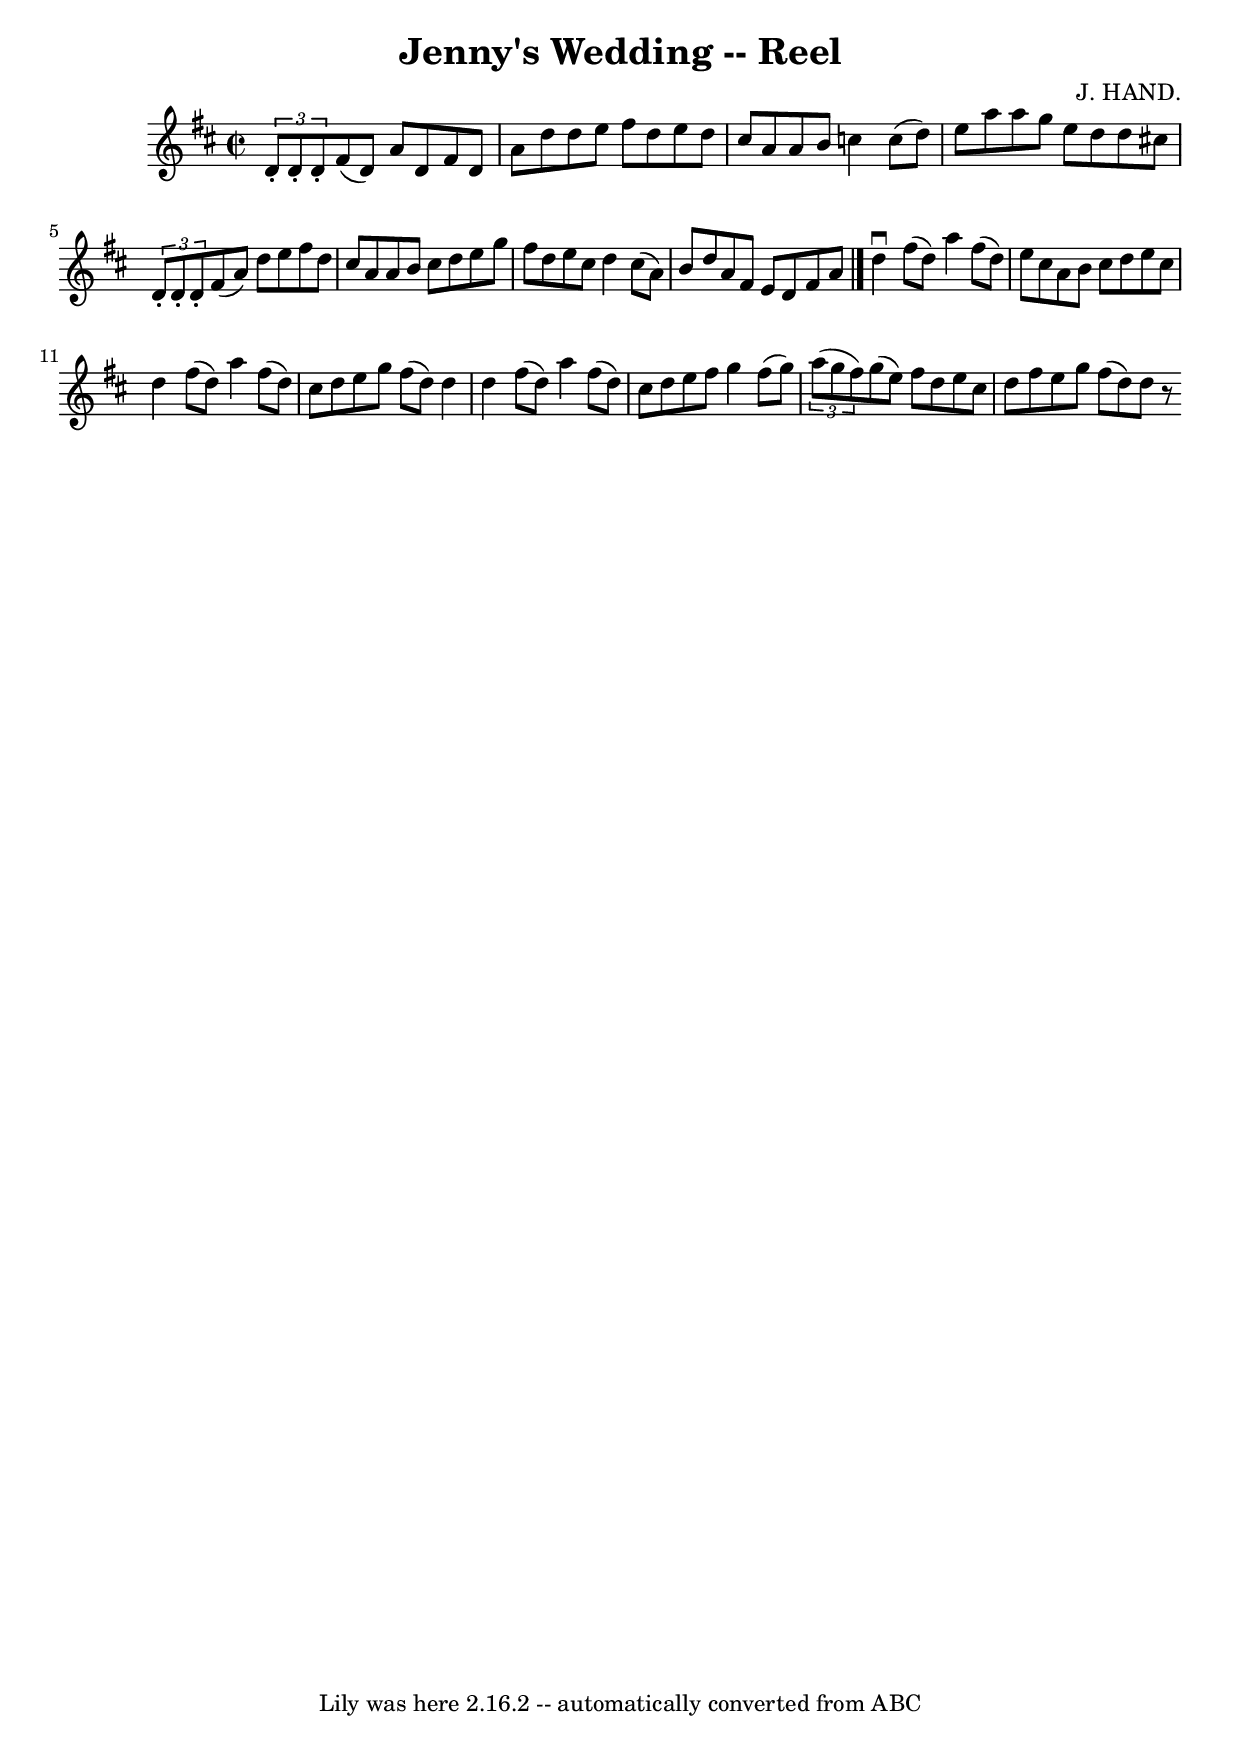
\version "2.16.2"
\include "Mammoth.ily"
\header {
  %% book = "Ryan's Mammoth Collection"
 composer = "J. HAND."
 crossRefNumber = "1"
 footnotes = "\\\\222"
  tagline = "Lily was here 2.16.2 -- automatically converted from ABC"
  title = "Jenny's Wedding -- Reel"

}
voicedefault =  {


  \override Staff.TimeSignature #'style = #'C
  \time 2/2 
  \key d \major
  \times 2/3 { d'8-. d'8-. d'8-.  	     } fs'8 (d'8) a'8 d'8 fs'8 d'8     |
 a'8 d''8 d''8 e''8 fs''8 d''8 e''8 d''8     |
 cs''8 a'8 a'8 b'8 c''4 c''8 (d''8)    |
 e''8 a''8 a''8 g''8 e''8 d''8 d''8 cs''!8     |
  \times 2/3 { d'8-. d'8-.  
	 d'8-.  	     } fs'8 (a'8) d''8 e''8 fs''8 d''8     |
 cs''8 a'8 a'8 b'8 cs''8 d''8 e''8 g''8     |
 fs''8 d''8 e''8 cs''8 d''4 cs''8 (a'8)    |
 b'8 d''8 a'8 fs'8 e'8 d'8 fs'8 a'8    \bar "|." d''4^\downbow fs''8 (d''8) a''4 fs''8 (d''8)    |
 e''8 cs''8 a'8 b'8 cs''8 d''8 e''8 cs''8     |
 d''4 fs''8 (d''8) a''4 fs''8 (d''8)    |
 cs''8 d''8 e''8 g''8 fs''8 (d''8) d''4     |
 d''4 fs''8 ( d''8) a''4 fs''8 (d''8)    |
 cs''8 d''8 e''8 fs''8 g''4 fs''8 (g''8)    |
  \times 2/3 { a''8 (g''8 
	 fs''8)  	     } g''8 (e''8) fs''8 d''8 e''8 cs''8      |
 d''8 fs''8 e''8 g''8 fs''8 (d''8) d''8    r8      \bar " |."   

}

\score{
  <<

    \context Staff="default"
    {
      \voicedefault 
      
    }

  >>
  \layout {
    
  }
  \midi {
  }

}
